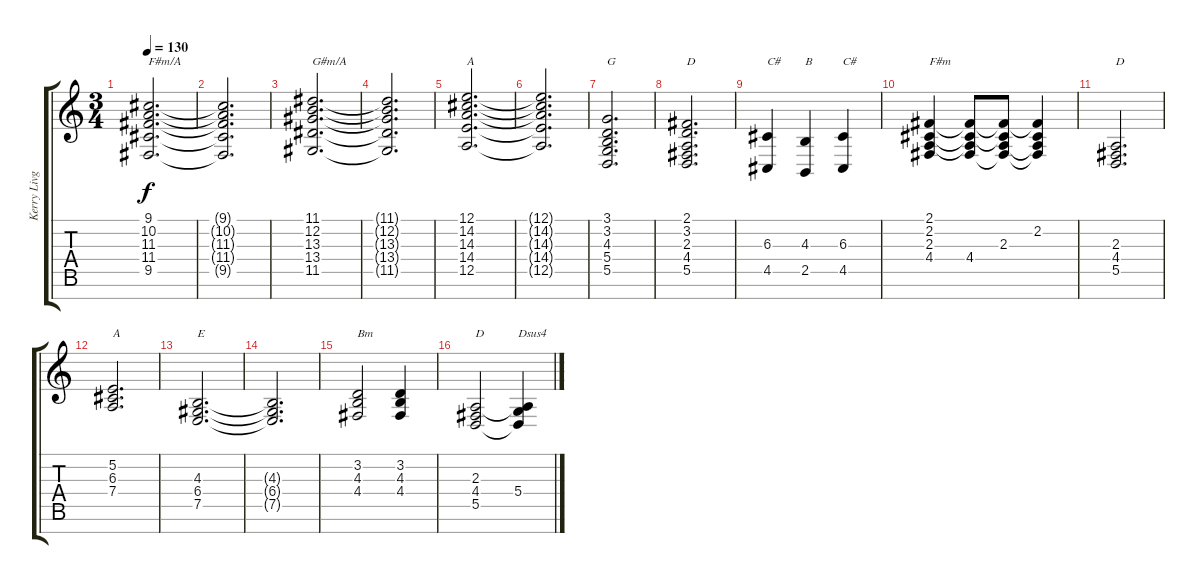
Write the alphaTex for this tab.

\track ("Kerry Livgren (Right Hand Piano)" "Kerry Livg") {instrument acousticgrandpiano}
\staff {score tabs}
\tuning (E4 B3 G3 D3 A2 E2 B1) {hide}
\ts (3 4)
\tempo 130
\clef g2
\ks c
(9.1 10.2 11.3 11.4 9.5).2{d txt "F#m/A" dy f} |
(9.1{t} 10.2{t} 11.3{t} 11.4{t} 9.5{t}).2{d} |
(11.1 12.2 13.3 13.4 11.5).2{d txt "G#m/A"} |
(11.1{t} 12.2{t} 13.3{t} 13.4{t} 11.5{t}).2{d} |
(12.1 14.2 14.3 14.4 12.5).2{d txt "A"} |
(12.1{t} 14.2{t} 14.3{t} 14.4{t} 12.5{t}).2{d} |
(3.1 3.2 4.3 5.4 5.5).2{d txt "G"} |
(2.1 3.2 2.3 4.4 5.5).2{d txt "D"} |
(6.3 4.5).4{txt "C#"} (4.3 2.5).4{txt "B"} (6.3 4.5).4{txt "C#"} |
(2.1 2.2 2.3 4.4).4{txt "F#m"} (2.1{t} 2.2{t} 2.3{t} 4.4).8 (2.1{t} 2.2{t} 2.3 4.4{t}).8 (2.1{t} 2.2 2.3{t} 4.4{t}).4 |
(2.3 4.4 5.5).2{d txt "D"} |
(5.2 6.3 7.4).2{d txt "A"} |
(4.3 6.4 7.5).2{d txt "E"} |
(4.3{t} 6.4{t} 7.5{t}).2{d} |
(3.2 4.3 4.4).2{txt "Bm"} (3.2 4.3 4.4).4 |
(2.3 4.4 5.5).2{txt "D"} (2.3{t} 5.4 5.5{t}).4{txt "Dsus4"}
